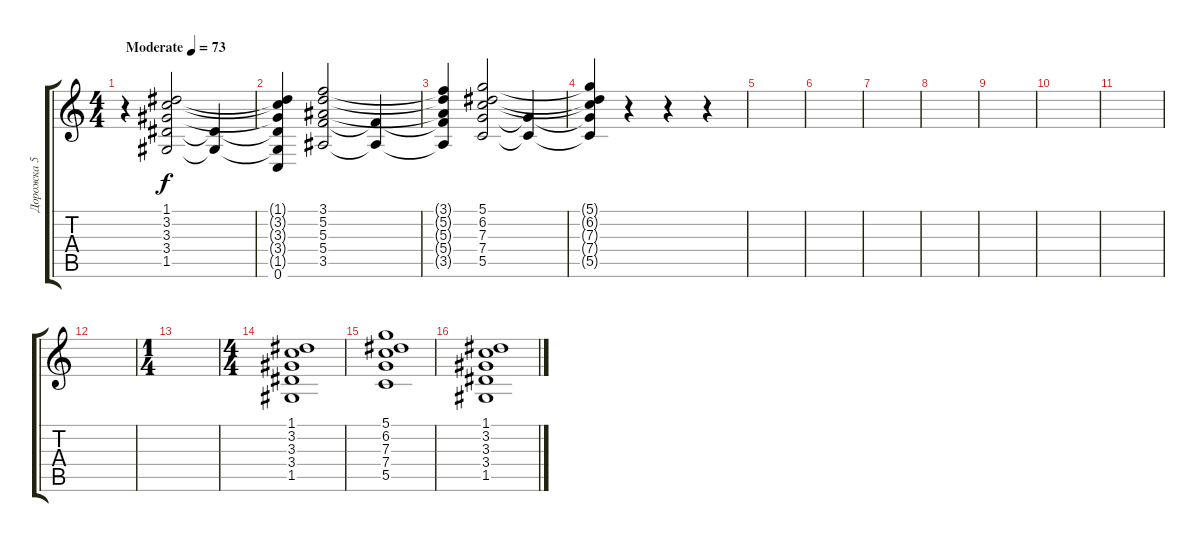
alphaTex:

\track ("Дорожка 5" "Дорожка 5") {instrument acousticguitarnylon}
\staff {score tabs}
\tuning (D4 A3 F3 C3 G2 C2) {hide}
\ts (4 4)
\tempo (73 "Moderate")
\clef g2
\ks c
r.4{dy f instrument acousticguitarnylon} (1.1 3.2 3.3 3.4 1.5).2 (3.4{t} 1.5{t}).4 |
(1.1{t} 3.2{t} 3.3{t} 3.4{t} 1.5{t} 0.6).4 (3.1 5.2 5.3 5.4 3.5).2 (5.4{t} 3.5{t}).4 |
(3.1{t} 5.2{t} 5.3{t} 5.4{t} 3.5{t}).4 (5.1 6.2 7.3 7.4 5.5).2 (7.4{t} 5.5{t}).4 |
(5.1{t} 6.2{t} 7.3{t} 7.4{t} 5.5{t}).4 r.4 r.4 r.4 |
|
|
|
|
|
|
|
|
\ts (1 4)
|
\ts (4 4)
(1.1 3.2 3.3 3.4 1.5).1 |
(5.1 6.2 7.3 7.4 5.5).1 |
(1.1 3.2 3.3 3.4 1.5).1
